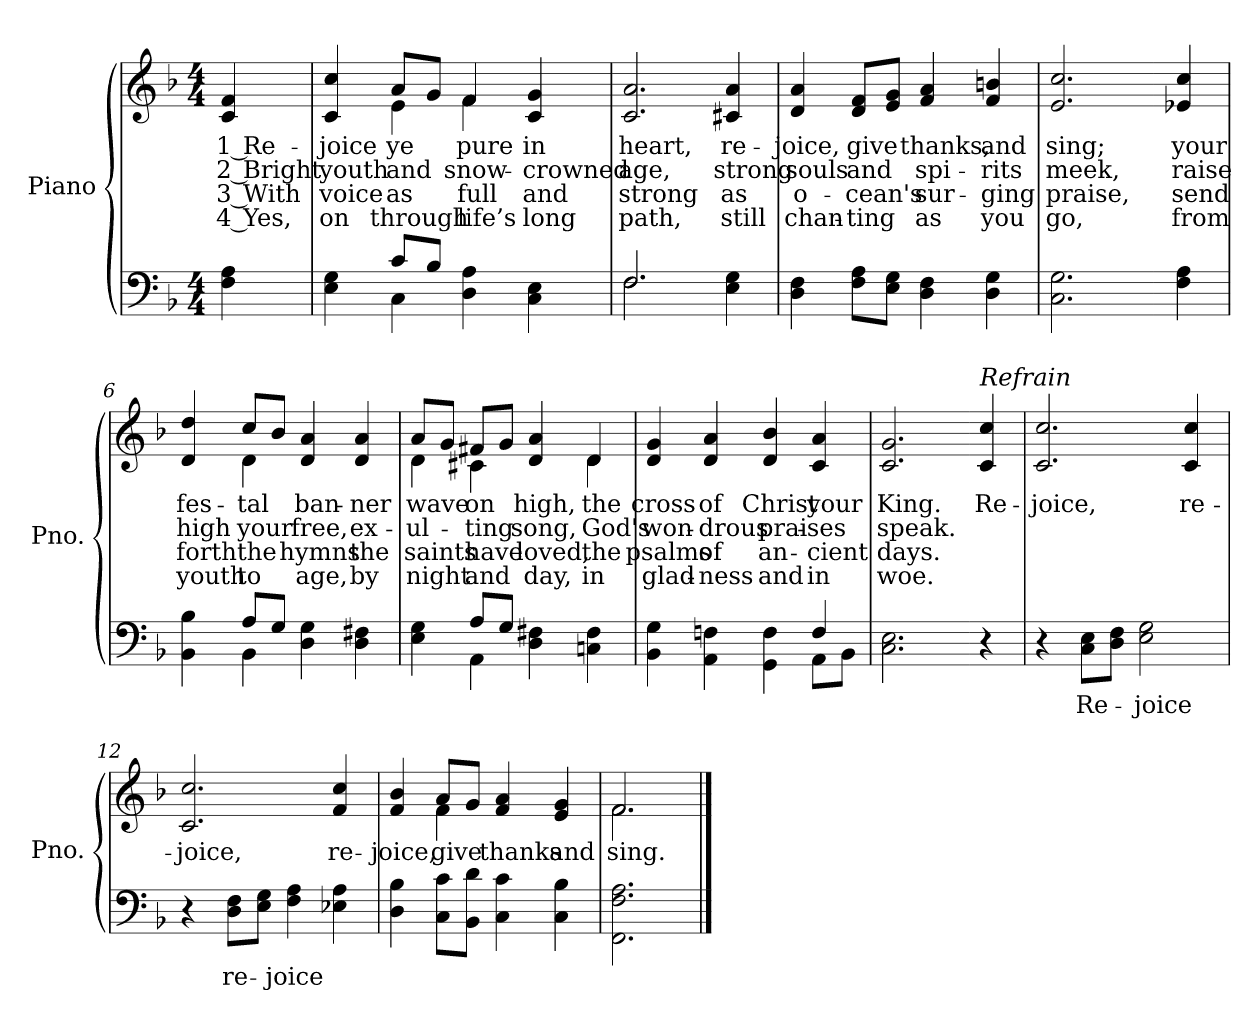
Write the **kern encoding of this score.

**kern	**text	**kern	**text	**text	**text	**text
*part2	*part2	*part1	*part1	*part1	*part1	*part1
*staff2	*staff2	*staff1	*staff1	*staff1	*staff1	*staff1
*I"Piano	*	*I"Piano	*	*	*	*
*I'Pno.	*	*I'Pno.	*	*	*	*
!!LO:PB:g=z
*clefF4	*	*clefG2	*	*	*	*
*k[b-]	*	*k[b-]	*	*	*	*
*F:	*	*F:	*	*	*	*
*M4/4	*	*M4/4	*	*	*	*
=	=	=	=	=	=	=
!	!	!	!LO:LY:b:color=#000000	!LO:LY:b:color=#000000	!LO:LY:b:color=#000000	!LO:LY:b:color=#000000
4Fi\ 4Ai	.	4ci/ 4fi	1 Re-	2 Bright	3 With	4 Yes,
=1	=1	=1	=1	=1	=1	=1
*^	*	*	*	*	*	*
!	!	!	!	!LO:LY:b:color=#000000	!LO:LY:b:color=#000000	!LO:LY:b:color=#000000	!LO:LY:b:color=#000000
*	*	*	*^	*	*	*	*
4Ei\ 4Gi	4ryy	.	4ci/ 4cci	4ryy	-joice	youth	voice	on
!	!	!	!	!	!LO:LY:b:color=#000000	!LO:LY:b:color=#000000	!LO:LY:b:color=#000000	!LO:LY:b:color=#000000
8ci/L	4Ci\	.	8ai/L	4ei\	ye	and	as	through
8B-i/J	.	.	8gi/J	.	.	.	.	.
!	!	!	!	!	!LO:LY:b:color=#000000	!LO:LY:b:color=#000000	!LO:LY:b:color=#000000	!LO:LY:b:color=#000000
4Di\ 4Ai	2ryy	.	4fi/	4fi\	pure	snow-	full	life’s
!	!	!	!	!	!LO:LY:b:color=#000000	!LO:LY:b:color=#000000	!LO:LY:b:color=#000000	!LO:LY:b:color=#000000
4Ci\ 4Ei	.	.	4ci/ 4gi	4ryy	in	-crowned	and	long
=2	=2	=2	=2	=2	=2	=2	=2	=2
!	!	!	!	!	!LO:LY:b:color=#000000	!LO:LY:b:color=#000000	!LO:LY:b:color=#000000	!LO:LY:b:color=#000000
*	*	*	*v	*v	*	*	*	*
2.Fi/	2.Fi\	.	2.ci/ 2.ai	heart,	age,	strong	path,
!	!	!	!	!LO:LY:b:color=#000000	!LO:LY:b:color=#000000	!LO:LY:b:color=#000000	!LO:LY:b:color=#000000
4Ei\ 4Gi	4ryy	.	4c#Xi/ 4ai	re-	strong	as	still
=3	=3	=3	=3	=3	=3	=3	=3
!	!	!	!	!LO:LY:b:color=#000000	!LO:LY:b:color=#000000	!LO:LY:b:color=#000000	!LO:LY:b:color=#000000
*v	*v	*	*	*	*	*	*
4Di\ 4Fi	.	4di/ 4ai	-joice,	souls	o-	-chan-
!	!	!	!LO:LY:b:color=#000000	!LO:LY:b:color=#000000	!LO:LY:b:color=#000000	!LO:LY:b:color=#000000
8Fi\ 8AiL	.	8di/ 8fiL	give	and	-cean's	ting
8Ei\ 8GiJ	.	8ei/ 8giJ	.	.	.	.
!	!	!	!LO:LY:b:color=#000000	!LO:LY:b:color=#000000	!LO:LY:b:color=#000000	!LO:LY:b:color=#000000
4Di\ 4Fi	.	4fi/ 4ai	thanks,	spi-	sur-	-as
!	!	!	!LO:LY:b:color=#000000	!LO:LY:b:color=#000000	!LO:LY:b:color=#000000	!LO:LY:b:color=#000000
4Di\ 4Gi	.	4fi/ 4bni	and	-rits	ging	you
=4	=4	=4	=4	=4	=4	=4
!	!	!	!LO:LY:b:color=#000000	!LO:LY:b:color=#000000	!LO:LY:b:color=#000000	!LO:LY:b:color=#000000
2.Ci\ 2.Gi	.	2.ei/ 2.cci	sing;	meek,	praise,	go,
!!LO:LB:g=z
=5-	=5-	=5-	=5-	=5-	=5-	=5-
!	!	!	!LO:LY:b:color=#000000	!LO:LY:b:color=#000000	!LO:LY:b:color=#000000	!LO:LY:b:color=#000000
4Fi\ 4Ai	.	4e-Xi/ 4cci	your	raise	send	from
=6	=6	=6	=6	=6	=6	=6
*^	*	*	*	*	*	*
!	!	!	!	!LO:LY:b:color=#000000	!LO:LY:b:color=#000000	!LO:LY:b:color=#000000	!LO:LY:b:color=#000000
*	*	*	*^	*	*	*	*
4BB-i\ 4B-i	4ryy	.	4di/ 4ddi	4ryy	fes-	high	forth	youth
!	!	!	!	!	!LO:LY:b:color=#000000	!LO:LY:b:color=#000000	!LO:LY:b:color=#000000	!LO:LY:b:color=#000000
8Ai/L	4BB-i\	.	8cci/L	4di\	-tal	your	the	to
8Gi/J	.	.	8b-i/J	.	.	.	.	.
!	!	!	!	!	!LO:LY:b:color=#000000	!LO:LY:b:color=#000000	!LO:LY:b:color=#000000	!LO:LY:b:color=#000000
4Di\ 4Gi	2ryy	.	4di/ 4ai	2ryy	ban-	free,	hymns	age,
!	!	!	!	!	!LO:LY:b:color=#000000	!LO:LY:b:color=#000000	!LO:LY:b:color=#000000	!LO:LY:b:color=#000000
4Di\ 4F#Xi	.	.	4di/ 4ai	.	-ner	ex-	the	by
=7	=7	=7	=7	=7	=7	=7	=7	=7
!	!	!	!	!	!LO:LY:b:color=#000000	!LO:LY:b:color=#000000	!LO:LY:b:color=#000000	!LO:LY:b:color=#000000
4Ei\ 4Gi	4ryy	.	8ai/L	4di\	wave	-ul-	saints	night
.	.	.	8gi/J	.	.	.	.	.
!	!	!	!	!	!LO:LY:b:color=#000000	!LO:LY:b:color=#000000	!LO:LY:b:color=#000000	!LO:LY:b:color=#000000
8Ai/L	4AAi\	.	8f#Xi/L	4c#Xi\	on	-ting	have	and
8Gi/J	.	.	8gi/J	.	.	.	.	.
!	!	!	!	!	!LO:LY:b:color=#000000	!LO:LY:b:color=#000000	!LO:LY:b:color=#000000	!LO:LY:b:color=#000000
4Di\ 4F#Xi	2ryy	.	4di/ 4ai	4ryy	high,	song,	loved,	day,
!	!	!	!	!	!LO:LY:b:color=#000000	!LO:LY:b:color=#000000	!LO:LY:b:color=#000000	!LO:LY:b:color=#000000
4Cni\ 4F#i	.	.	4di/	4di\	the	God's	the	in
=8	=8	=8	=8	=8	=8	=8	=8	=8
!	!	!	!	!	!LO:LY:b:color=#000000	!LO:LY:b:color=#000000	!LO:LY:b:color=#000000	!LO:LY:b:color=#000000
*	*	*	*v	*v	*	*	*	*
4BB-i\ 4Gi	2.ryy	.	4di/ 4gi	cross	won-	psalms	glad-
!	!	!	!	!LO:LY:b:color=#000000	!LO:LY:b:color=#000000	!LO:LY:b:color=#000000	!LO:LY:b:color=#000000
4AAi\ 4Fni	.	.	4di/ 4ai	of	-drous	-of	ness
!	!	!	!	!LO:LY:b:color=#000000	!LO:LY:b:color=#000000	!LO:LY:b:color=#000000	!LO:LY:b:color=#000000
4GGi\ 4Fi	.	.	4di/ 4b-i	Christ	prai-	an-	-and
!	!	!	!	!LO:LY:b:color=#000000	!LO:LY:b:color=#000000	!LO:LY:b:color=#000000	!LO:LY:b:color=#000000
4Fi/	8AAi\L	.	4ci/ 4ai	your	-ses	cient	in
.	8BB-i\J	.	.	.	.	.	.
=9	=9	=9	=9	=9	=9	=9	=9
!	!	!	!	!LO:LY:b:color=#000000	!LO:LY:b:color=#000000	!LO:LY:b:color=#000000	!LO:LY:b:color=#000000
*v	*v	*	*	*	*	*	*
2.Ci\ 2.Ei	.	2.ci/ 2.gi	King.	speak.	days.	woe.
!!LO:LB:g=z
=10-	=10-	=10-	=10-	=10-	=10-	=10-
!	!	!LO:TX:a:i:t=Refrain	!	!	!	!
!	!	!	!LO:LY:b:color=#000000	!	!	!
4r	.	4ci/ 4cci	Re-	.	.	.
=11	=11	=11	=11	=11	=11	=11
!	!	!	!LO:LY:b:color=#000000	!	!	!
4r	.	2.ci/ 2.cci	-joice,	.	.	.
!	!LO:LY:a:color=#000000	!	!	!	!	!
8Ci\ 8EiL	Re-	.	.	.	.	.
8Di\ 8FiJ	.	.	.	.	.	.
!	!LO:LY:a:color=#000000	!	!	!	!	!
2Ei\ 2Gi	-joice	.	.	.	.	.
!	!	!	!LO:LY:b:color=#000000	!	!	!
.	.	4ci/ 4cci	re-	.	.	.
=12	=12	=12	=12	=12	=12	=12
!	!	!	!LO:LY:b:color=#000000	!	!	!
4r	.	2.ci/ 2.cci	-joice,	.	.	.
!	!LO:LY:a:color=#000000	!	!	!	!	!
8Di\ 8FiL	re-	.	.	.	.	.
8Ei\ 8GiJ	.	.	.	.	.	.
!	!LO:LY:a:color=#000000	!	!	!	!	!
4Fi\ 4Ai	-joice	.	.	.	.	.
!	!	!	!LO:LY:b:color=#000000	!	!	!
4E-Xi\ 4Ai	.	4fi/ 4cci	re-	.	.	.
=13	=13	=13	=13	=13	=13	=13
!	!	!	!LO:LY:b:color=#000000	!	!	!
*	*	*^	*	*	*	*
4Di\ 4B-i	.	4fi/ 4b-i	4ryy	-joice,	.	.	.
!	!	!	!	!LO:LY:b:color=#000000	!	!	!
8Ci\ 8ciL	.	8ai/L	4fi\	give	.	.	.
8BB-i\ 8diJ	.	8gi/J	.	.	.	.	.
!	!	!	!	!LO:LY:b:color=#000000	!	!	!
4Ci\ 4ci	.	4fi/ 4ai	2ryy	thanks	.	.	.
!	!	!	!	!LO:LY:b:color=#000000	!	!	!
4Ci\ 4B-i	.	4ei/ 4gi	.	and	.	.	.
=14	=14	=14	=14	=14	=14	=14	=14
!	!	!	!	!LO:LY:b:color=#000000	!	!	!
2.FFi\ 2.Fi 2.Ai	.	2.fi/	2.fi\	sing.	.	.	.
*	*	*v	*v	*	*	*	*
==	==	==	==	==	==	==
*-	*-	*-	*-	*-	*-	*-
